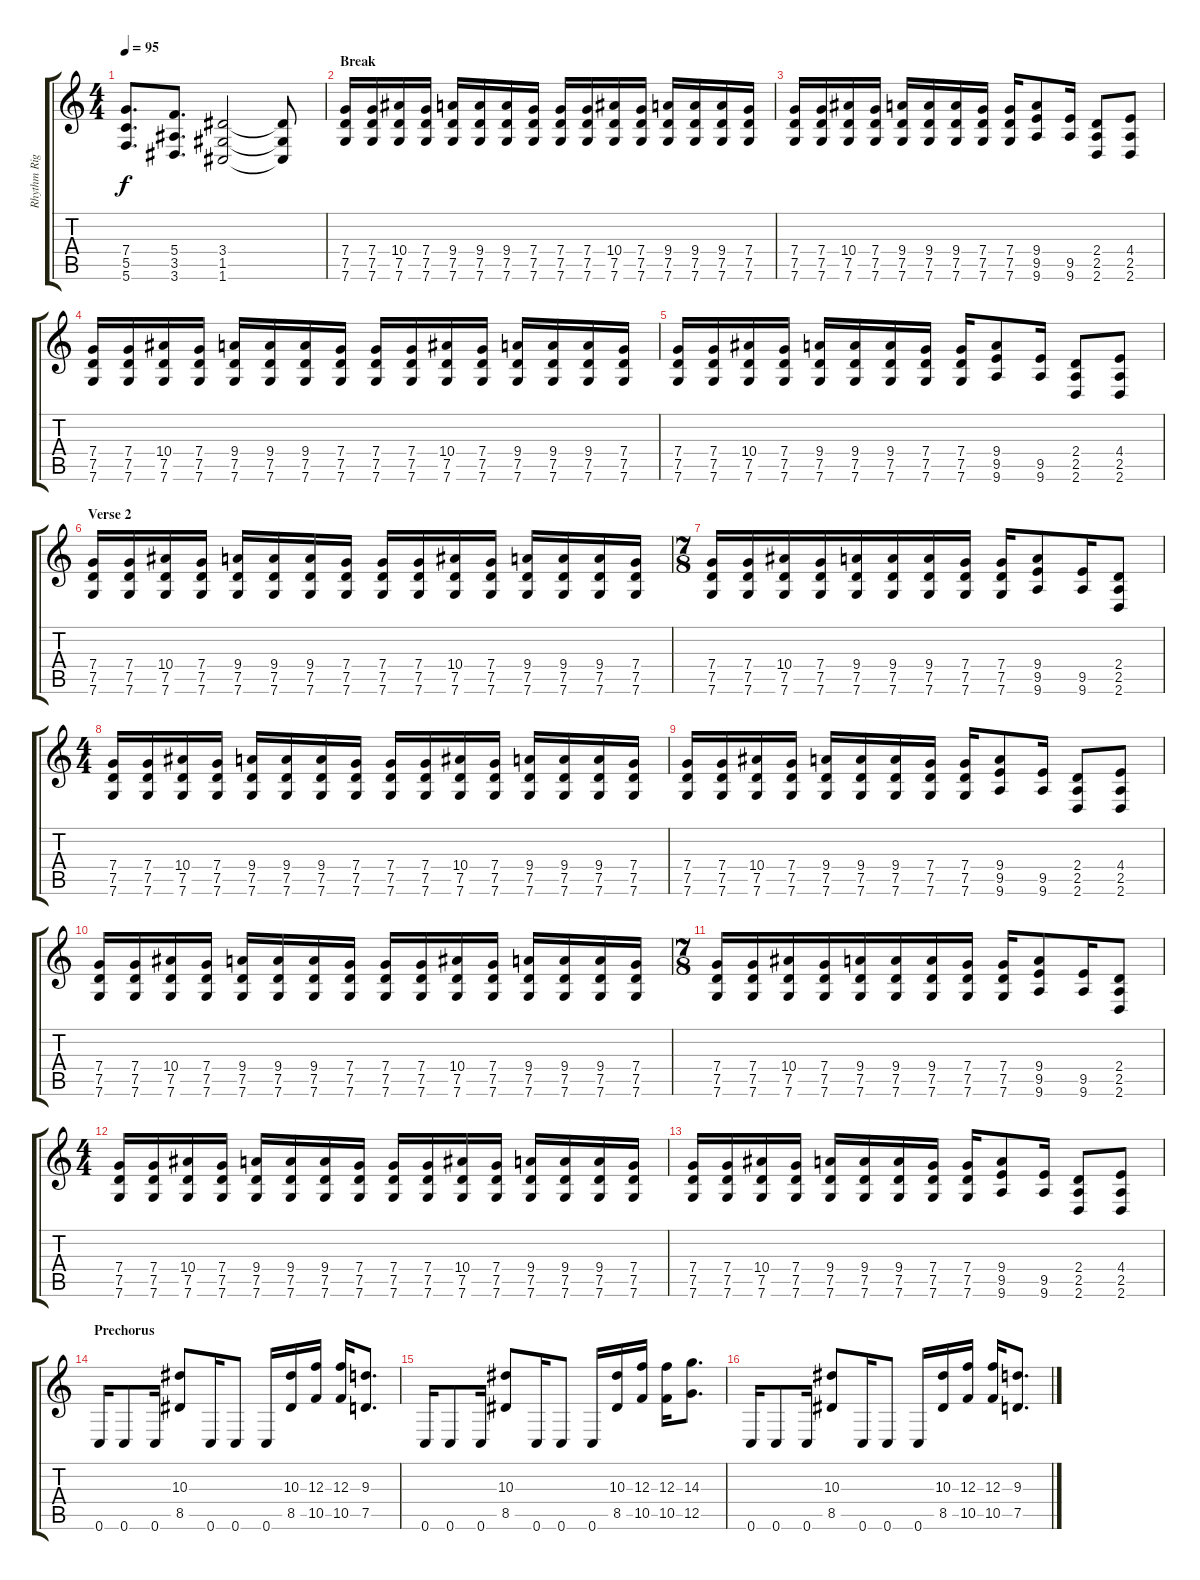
\track ("Rhythm Right" "Rhythm Rig") {instrument overdrivenguitar}
\staff {score tabs}
\tuning (D4 A3 F3 C3 G2 C2) {hide}
\ts (4 4)
\tempo 95
\clef g2
\ks c
(7.4 5.5 5.6).8{d dy f} (5.4 3.5 3.6).8{d} (3.4 1.5 1.6).2 (3.4{t} 1.5{t} 1.6{t}).8 |
\section ("" "Break")
(7.4 7.5 7.6).16 (7.4 7.5 7.6).16 (10.4 7.5 7.6).16 (7.4 7.5 7.6).16 (9.4 7.5 7.6).16 (9.4 7.5 7.6).16 (9.4 7.5 7.6).16 (7.4 7.5 7.6).16 (7.4 7.5 7.6).16 (7.4 7.5 7.6).16 (10.4 7.5 7.6).16 (7.4 7.5 7.6).16 (9.4 7.5 7.6).16 (9.4 7.5 7.6).16 (9.4 7.5 7.6).16 (7.4 7.5 7.6).16 |
(7.4 7.5 7.6).16 (7.4 7.5 7.6).16 (10.4 7.5 7.6).16 (7.4 7.5 7.6).16 (9.4 7.5 7.6).16 (9.4 7.5 7.6).16 (9.4 7.5 7.6).16 (7.4 7.5 7.6).16 (7.4 7.5 7.6).16 (9.4 9.5 9.6).8 (9.5 9.6).16 (2.4 2.5 2.6).8 (4.4 2.5 2.6).8 |
(7.4 7.5 7.6).16 (7.4 7.5 7.6).16 (10.4 7.5 7.6).16 (7.4 7.5 7.6).16 (9.4 7.5 7.6).16 (9.4 7.5 7.6).16 (9.4 7.5 7.6).16 (7.4 7.5 7.6).16 (7.4 7.5 7.6).16 (7.4 7.5 7.6).16 (10.4 7.5 7.6).16 (7.4 7.5 7.6).16 (9.4 7.5 7.6).16 (9.4 7.5 7.6).16 (9.4 7.5 7.6).16 (7.4 7.5 7.6).16 |
(7.4 7.5 7.6).16 (7.4 7.5 7.6).16 (10.4 7.5 7.6).16 (7.4 7.5 7.6).16 (9.4 7.5 7.6).16 (9.4 7.5 7.6).16 (9.4 7.5 7.6).16 (7.4 7.5 7.6).16 (7.4 7.5 7.6).16 (9.4 9.5 9.6).8 (9.5 9.6).16 (2.4 2.5 2.6).8 (4.4 2.5 2.6).8 |
\section ("" "Verse 2")
(7.4 7.5 7.6).16 (7.4 7.5 7.6).16 (10.4 7.5 7.6).16 (7.4 7.5 7.6).16 (9.4 7.5 7.6).16 (9.4 7.5 7.6).16 (9.4 7.5 7.6).16 (7.4 7.5 7.6).16 (7.4 7.5 7.6).16 (7.4 7.5 7.6).16 (10.4 7.5 7.6).16 (7.4 7.5 7.6).16 (9.4 7.5 7.6).16 (9.4 7.5 7.6).16 (9.4 7.5 7.6).16 (7.4 7.5 7.6).16 |
\ts (7 8)
(7.4 7.5 7.6).16 (7.4 7.5 7.6).16 (10.4 7.5 7.6).16 (7.4 7.5 7.6).16 (9.4 7.5 7.6).16 (9.4 7.5 7.6).16 (9.4 7.5 7.6).16 (7.4 7.5 7.6).16 (7.4 7.5 7.6).16 (9.4 9.5 9.6).8 (9.5 9.6).16 (2.4 2.5 2.6).8 |
\ts (4 4)
(7.4 7.5 7.6).16 (7.4 7.5 7.6).16 (10.4 7.5 7.6).16 (7.4 7.5 7.6).16 (9.4 7.5 7.6).16 (9.4 7.5 7.6).16 (9.4 7.5 7.6).16 (7.4 7.5 7.6).16 (7.4 7.5 7.6).16 (7.4 7.5 7.6).16 (10.4 7.5 7.6).16 (7.4 7.5 7.6).16 (9.4 7.5 7.6).16 (9.4 7.5 7.6).16 (9.4 7.5 7.6).16 (7.4 7.5 7.6).16 |
(7.4 7.5 7.6).16 (7.4 7.5 7.6).16 (10.4 7.5 7.6).16 (7.4 7.5 7.6).16 (9.4 7.5 7.6).16 (9.4 7.5 7.6).16 (9.4 7.5 7.6).16 (7.4 7.5 7.6).16 (7.4 7.5 7.6).16 (9.4 9.5 9.6).8 (9.5 9.6).16 (2.4 2.5 2.6).8 (4.4 2.5 2.6).8 |
(7.4 7.5 7.6).16 (7.4 7.5 7.6).16 (10.4 7.5 7.6).16 (7.4 7.5 7.6).16 (9.4 7.5 7.6).16 (9.4 7.5 7.6).16 (9.4 7.5 7.6).16 (7.4 7.5 7.6).16 (7.4 7.5 7.6).16 (7.4 7.5 7.6).16 (10.4 7.5 7.6).16 (7.4 7.5 7.6).16 (9.4 7.5 7.6).16 (9.4 7.5 7.6).16 (9.4 7.5 7.6).16 (7.4 7.5 7.6).16 |
\ts (7 8)
(7.4 7.5 7.6).16 (7.4 7.5 7.6).16 (10.4 7.5 7.6).16 (7.4 7.5 7.6).16 (9.4 7.5 7.6).16 (9.4 7.5 7.6).16 (9.4 7.5 7.6).16 (7.4 7.5 7.6).16 (7.4 7.5 7.6).16 (9.4 9.5 9.6).8 (9.5 9.6).16 (2.4 2.5 2.6).8 |
\ts (4 4)
(7.4 7.5 7.6).16 (7.4 7.5 7.6).16 (10.4 7.5 7.6).16 (7.4 7.5 7.6).16 (9.4 7.5 7.6).16 (9.4 7.5 7.6).16 (9.4 7.5 7.6).16 (7.4 7.5 7.6).16 (7.4 7.5 7.6).16 (7.4 7.5 7.6).16 (10.4 7.5 7.6).16 (7.4 7.5 7.6).16 (9.4 7.5 7.6).16 (9.4 7.5 7.6).16 (9.4 7.5 7.6).16 (7.4 7.5 7.6).16 |
(7.4 7.5 7.6).16 (7.4 7.5 7.6).16 (10.4 7.5 7.6).16 (7.4 7.5 7.6).16 (9.4 7.5 7.6).16 (9.4 7.5 7.6).16 (9.4 7.5 7.6).16 (7.4 7.5 7.6).16 (7.4 7.5 7.6).16 (9.4 9.5 9.6).8 (9.5 9.6).16 (2.4 2.5 2.6).8 (4.4 2.5 2.6).8 |
\section ("" "Prechorus")
0.6.16 0.6.8 0.6.16 (10.3 8.5).8 0.6.16 0.6.8 0.6.16 (10.3 8.5).16 (12.3 10.5).16 (12.3 10.5).16 (9.3 7.5).8{d} |
0.6.16 0.6.8 0.6.16 (10.3 8.5).8 0.6.16 0.6.8 0.6.16 (10.3 8.5).16 (12.3 10.5).16 (12.3 10.5).16 (14.3 12.5).8{d} |
0.6.16 0.6.8 0.6.16 (10.3 8.5).8 0.6.16 0.6.8 0.6.16 (10.3 8.5).16 (12.3 10.5).16 (12.3 10.5).16 (9.3 7.5).8{d}
